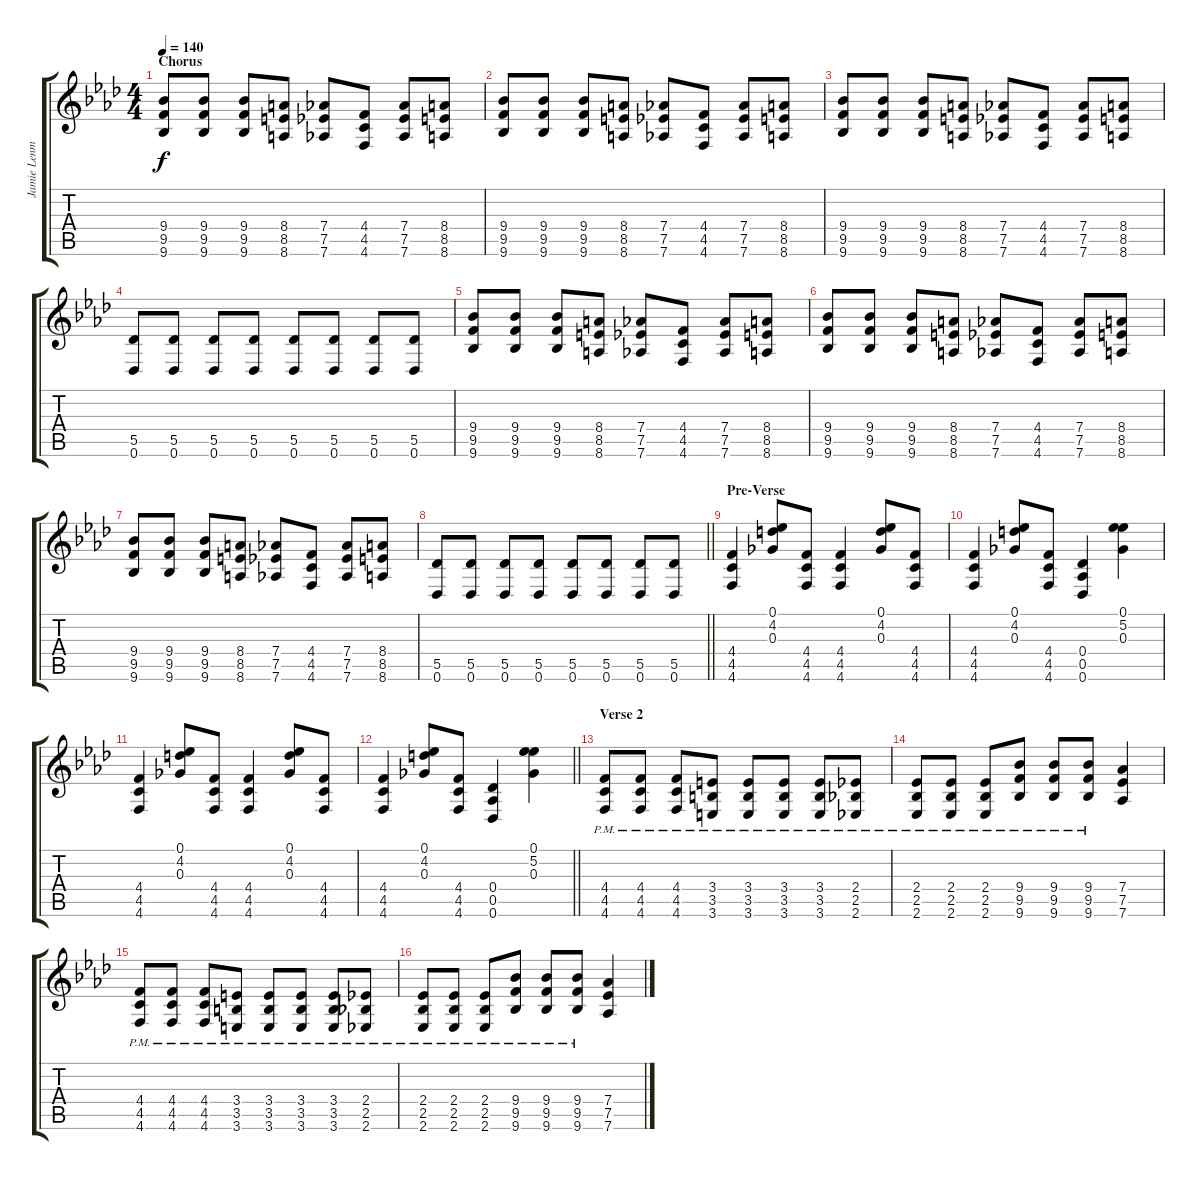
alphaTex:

\track ("Jamie Lenman (Left)" "Jamie Lenm") {instrument distortionguitar}
\staff {score tabs}
\tuning (Eb4 Bb3 Gb3 Db3 Ab2 Db2) {hide}
\ts (4 4)
\section ("" "Chorus")
\tempo 140
\clef g2
\ks fminor
(9.4 9.5 9.6).8{dy f} (9.4 9.5 9.6).8 (9.4 9.5 9.6).8 (8.4 8.5 8.6).8 (7.4 7.5 7.6).8 (4.4 4.5 4.6).8 (7.4 7.5 7.6).8 (8.4 8.5 8.6).8 |
(9.4 9.5 9.6).8 (9.4 9.5 9.6).8 (9.4 9.5 9.6).8 (8.4 8.5 8.6).8 (7.4 7.5 7.6).8 (4.4 4.5 4.6).8 (7.4 7.5 7.6).8 (8.4 8.5 8.6).8 |
(9.4 9.5 9.6).8 (9.4 9.5 9.6).8 (9.4 9.5 9.6).8 (8.4 8.5 8.6).8 (7.4 7.5 7.6).8 (4.4 4.5 4.6).8 (7.4 7.5 7.6).8 (8.4 8.5 8.6).8 |
(5.5 0.6).8 (5.5 0.6).8 (5.5 0.6).8 (5.5 0.6).8 (5.5 0.6).8 (5.5 0.6).8 (5.5 0.6).8 (5.5 0.6).8 |
(9.4 9.5 9.6).8 (9.4 9.5 9.6).8 (9.4 9.5 9.6).8 (8.4 8.5 8.6).8 (7.4 7.5 7.6).8 (4.4 4.5 4.6).8 (7.4 7.5 7.6).8 (8.4 8.5 8.6).8 |
(9.4 9.5 9.6).8 (9.4 9.5 9.6).8 (9.4 9.5 9.6).8 (8.4 8.5 8.6).8 (7.4 7.5 7.6).8 (4.4 4.5 4.6).8 (7.4 7.5 7.6).8 (8.4 8.5 8.6).8 |
(9.4 9.5 9.6).8 (9.4 9.5 9.6).8 (9.4 9.5 9.6).8 (8.4 8.5 8.6).8 (7.4 7.5 7.6).8 (4.4 4.5 4.6).8 (7.4 7.5 7.6).8 (8.4 8.5 8.6).8 |
\barLineRight lightlight
(5.5 0.6).8 (5.5 0.6).8 (5.5 0.6).8 (5.5 0.6).8 (5.5 0.6).8 (5.5 0.6).8 (5.5 0.6).8 (5.5 0.6).8 |
\section ("" "Pre-Verse")
(4.4 4.5 4.6).4 (0.1 4.2 0.3).8 (4.4 4.5 4.6).8 (4.4 4.5 4.6).4 (0.1 4.2 0.3).8 (4.4 4.5 4.6).8 |
(4.4 4.5 4.6).4 (0.1 4.2 0.3).8 (4.4 4.5 4.6).8 (0.4 0.5 0.6).4 (0.1 5.2 0.3).4 |
(4.4 4.5 4.6).4 (0.1 4.2 0.3).8 (4.4 4.5 4.6).8 (4.4 4.5 4.6).4 (0.1 4.2 0.3).8 (4.4 4.5 4.6).8 |
\barLineRight lightlight
(4.4 4.5 4.6).4 (0.1 4.2 0.3).8 (4.4 4.5 4.6).8 (0.4 0.5 0.6).4 (0.1 5.2 0.3).4 |
\section ("" "Verse 2")
(4.4{pm} 4.5{pm} 4.6{pm}).8 (4.4{pm} 4.5{pm} 4.6{pm}).8 (4.4{pm} 4.5{pm} 4.6{pm}).8 (3.4{pm} 3.5{pm} 3.6{pm}).8 (3.4{pm} 3.5{pm} 3.6{pm}).8 (3.4{pm} 3.5{pm} 3.6{pm}).8 (3.4{pm} 3.5{pm} 3.6{pm}).8 (2.4{pm} 2.5{pm} 2.6{pm}).8 |
(2.4{pm} 2.5{pm} 2.6{pm}).8 (2.4{pm} 2.5{pm} 2.6{pm}).8 (2.4{pm} 2.5{pm} 2.6{pm}).8 (9.4{pm} 9.5{pm} 9.6{pm}).8 (9.4{pm} 9.5{pm} 9.6{pm}).8 (9.4{pm} 9.5{pm} 9.6{pm}).8 (7.4 7.5 7.6).4 |
(4.4{pm} 4.5{pm} 4.6{pm}).8 (4.4{pm} 4.5{pm} 4.6{pm}).8 (4.4{pm} 4.5{pm} 4.6{pm}).8 (3.4{pm} 3.5{pm} 3.6{pm}).8 (3.4{pm} 3.5{pm} 3.6{pm}).8 (3.4{pm} 3.5{pm} 3.6{pm}).8 (3.4{pm} 3.5{pm} 3.6{pm}).8 (2.4{pm} 2.5{pm} 2.6{pm}).8 |
(2.4{pm} 2.5{pm} 2.6{pm}).8 (2.4{pm} 2.5{pm} 2.6{pm}).8 (2.4{pm} 2.5{pm} 2.6{pm}).8 (9.4{pm} 9.5{pm} 9.6{pm}).8 (9.4{pm} 9.5{pm} 9.6{pm}).8 (9.4{pm} 9.5{pm} 9.6{pm}).8 (7.4 7.5 7.6).4
